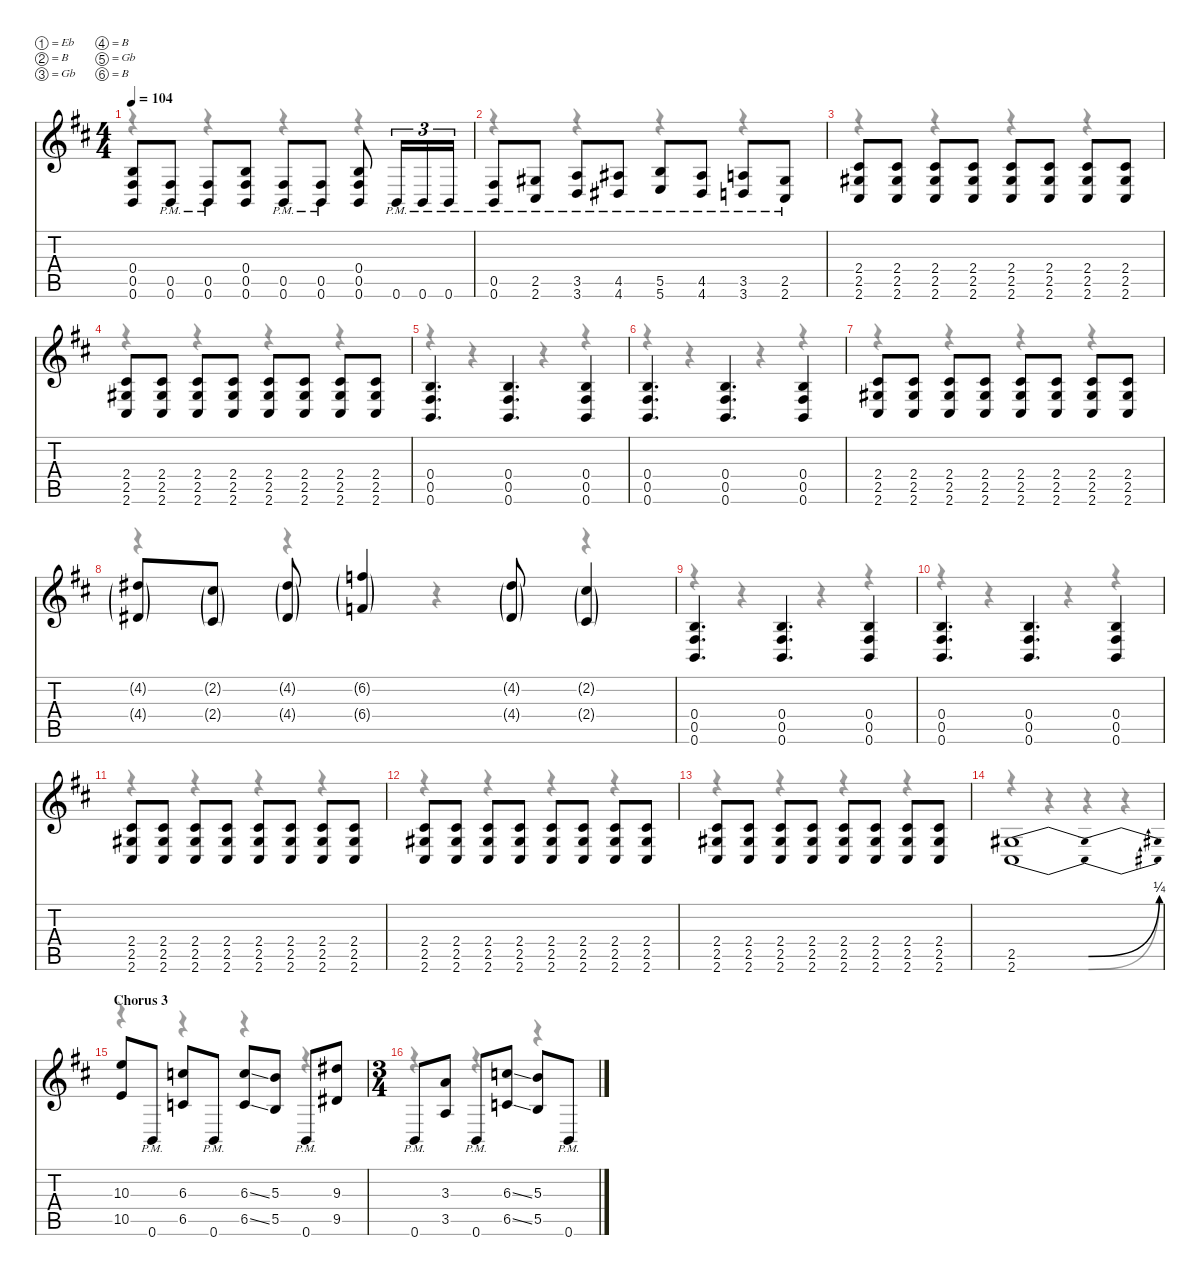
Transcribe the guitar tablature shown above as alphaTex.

\defaultSystemsLayout 4
\hideDynamics
\bracketExtendMode nobrackets
\singleTrackTrackNamePolicy hidden
\multiTrackTrackNamePolicy hidden
\firstSystemTrackNameMode fullname
\otherSystemsTrackNameOrientation horizontal
\track ("Rhythm Guitar 1" "dist.guit.") {mute instrument distortionguitar}
\staff {score tabs}
\tuning (Eb4 B3 Gb3 B2 Gb2 B1)
\voice
\ts (4 4)
\tempo 104
\clef g2
\ks bminor
(0.4{acc forcenatural} 0.5{acc #} 0.6{acc forcenatural}).8{dy f beam Up} (0.5{pm acc #} 0.6{pm acc forcenatural}).8{beam Up} (0.5{pm acc #} 0.6{pm acc forcenatural}).8{beam Up} (0.4{acc forcenatural} 0.5{acc #} 0.6{acc forcenatural}).8{beam Up} (0.5{pm acc #} 0.6{pm acc forcenatural}).8{beam Up} (0.5{pm acc #} 0.6{pm acc forcenatural}).8{beam Up} (0.4{acc forcenatural} 0.5{acc #} 0.6{acc forcenatural}).8{beam Up} 0.6{pm acc forcenatural}.16{tu (3 2) beam Up} 0.6{pm acc forcenatural}.16{tu (3 2) beam Up} 0.6{pm acc forcenatural}.16{tu (3 2) beam Up} |
(0.5{pm acc #} 0.6{pm acc forcenatural}).8{beam Up} (2.5{pm acc #} 2.6{pm acc #}).8{beam Up} (3.5{pm acc forcenatural} 3.6{pm acc forcenatural}).8{beam Up} (4.5{pm acc #} 4.6{pm acc #}).8{beam Up} (5.5{pm acc forcenatural} 5.6{pm acc forcenatural}).8{beam Up} (4.5{pm acc #} 4.6{pm acc #}).8{beam Up} (3.5{pm acc forcenatural} 3.6{pm acc forcenatural}).8{beam Up} (2.5{pm acc #} 2.6{pm acc #}).8{beam Up} |
(2.4{acc #} 2.5{acc #} 2.6{acc #}).8{beam Up} (2.4{acc #} 2.5{acc #} 2.6{acc #}).8{beam Up} (2.4{acc #} 2.5{acc #} 2.6{acc #}).8{beam Up} (2.4{acc #} 2.5{acc #} 2.6{acc #}).8{beam Up} (2.4{acc #} 2.5{acc #} 2.6{acc #}).8{beam Up} (2.4{acc #} 2.5{acc #} 2.6{acc #}).8{beam Up} (2.4{acc #} 2.5{acc #} 2.6{acc #}).8{beam Up} (2.4{acc #} 2.5{acc #} 2.6{acc #}).8{beam Up} |
(2.4{acc #} 2.5{acc #} 2.6{acc #}).8{beam Up} (2.4{acc #} 2.5{acc #} 2.6{acc #}).8{beam Up} (2.4{acc #} 2.5{acc #} 2.6{acc #}).8{beam Up} (2.4{acc #} 2.5{acc #} 2.6{acc #}).8{beam Up} (2.4{acc #} 2.5{acc #} 2.6{acc #}).8{beam Up} (2.4{acc #} 2.5{acc #} 2.6{acc #}).8{beam Up} (2.4{acc #} 2.5{acc #} 2.6{acc #}).8{beam Up} (2.4{acc #} 2.5{acc #} 2.6{acc #}).8{beam Up} |
(0.4{acc forcenatural} 0.5{acc #} 0.6{acc forcenatural}).4{d beam Up} (0.4{acc forcenatural} 0.5{acc #} 0.6{acc forcenatural}).4{d beam Up} (0.4{acc forcenatural} 0.5{acc #} 0.6{acc forcenatural}).4{beam Up} |
(0.4{acc forcenatural} 0.5{acc #} 0.6{acc forcenatural}).4{d beam Up} (0.4{acc forcenatural} 0.5{acc #} 0.6{acc forcenatural}).4{d beam Up} (0.4{acc forcenatural} 0.5{acc #} 0.6{acc forcenatural}).4{beam Up} |
(2.4{acc #} 2.5{acc #} 2.6{acc #}).8{beam Up} (2.4{acc #} 2.5{acc #} 2.6{acc #}).8{beam Up} (2.4{acc #} 2.5{acc #} 2.6{acc #}).8{beam Up} (2.4{acc #} 2.5{acc #} 2.6{acc #}).8{beam Up} (2.4{acc #} 2.5{acc #} 2.6{acc #}).8{beam Up} (2.4{acc #} 2.5{acc #} 2.6{acc #}).8{beam Up} (2.4{acc #} 2.5{acc #} 2.6{acc #}).8{beam Up} (2.4{acc #} 2.5{acc #} 2.6{acc #}).8{beam Up} |
(4.2{g acc #} 4.4{g acc #}).8{dy ff beam Up} (2.2{g acc #} 2.4{g acc #}).8{beam Up} (4.2{g acc #} 4.4{g acc #}).8{beam Up} (6.2{g acc forcenatural} 6.4{g acc forcenatural}).4{beam Up} (4.2{g acc #} 4.4{g acc #}).8{beam Up} (2.2{g acc #} 2.4{g acc #}).4{beam Up} |
(0.4{acc forcenatural} 0.5{acc #} 0.6{acc forcenatural}).4{d dy f beam Up} (0.4{acc forcenatural} 0.5{acc #} 0.6{acc forcenatural}).4{d beam Up} (0.4{acc forcenatural} 0.5{acc #} 0.6{acc forcenatural}).4{beam Up} |
(0.4{acc forcenatural} 0.5{acc #} 0.6{acc forcenatural}).4{d beam Up} (0.4{acc forcenatural} 0.5{acc #} 0.6{acc forcenatural}).4{d beam Up} (0.4{acc forcenatural} 0.5{acc #} 0.6{acc forcenatural}).4{beam Up} |
(2.4{acc #} 2.5{acc #} 2.6{acc #}).8{beam Up} (2.4{acc #} 2.5{acc #} 2.6{acc #}).8{beam Up} (2.4{acc #} 2.5{acc #} 2.6{acc #}).8{beam Up} (2.4{acc #} 2.5{acc #} 2.6{acc #}).8{beam Up} (2.4{acc #} 2.5{acc #} 2.6{acc #}).8{beam Up} (2.4{acc #} 2.5{acc #} 2.6{acc #}).8{beam Up} (2.4{acc #} 2.5{acc #} 2.6{acc #}).8{beam Up} (2.4{acc #} 2.5{acc #} 2.6{acc #}).8{beam Up} |
(2.4{acc #} 2.5{acc #} 2.6{acc #}).8{beam Up} (2.4{acc #} 2.5{acc #} 2.6{acc #}).8{beam Up} (2.4{acc #} 2.5{acc #} 2.6{acc #}).8{beam Up} (2.4{acc #} 2.5{acc #} 2.6{acc #}).8{beam Up} (2.4{acc #} 2.5{acc #} 2.6{acc #}).8{beam Up} (2.4{acc #} 2.5{acc #} 2.6{acc #}).8{beam Up} (2.4{acc #} 2.5{acc #} 2.6{acc #}).8{beam Up} (2.4{acc #} 2.5{acc #} 2.6{acc #}).8{beam Up} |
(2.4{acc #} 2.5{acc #} 2.6{acc #}).8{beam Up} (2.4{acc #} 2.5{acc #} 2.6{acc #}).8{beam Up} (2.4{acc #} 2.5{acc #} 2.6{acc #}).8{beam Up} (2.4{acc #} 2.5{acc #} 2.6{acc #}).8{beam Up} (2.4{acc #} 2.5{acc #} 2.6{acc #}).8{beam Up} (2.4{acc #} 2.5{acc #} 2.6{acc #}).8{beam Up} (2.4{acc #} 2.5{acc #} 2.6{acc #}).8{beam Up} (2.4{acc #} 2.5{acc #} 2.6{acc #}).8{beam Up} |
(2.5{be (bendrelease 0 0 25.0000008 1 25.0000008 1 15 0) acc #} 2.6{be (bendrelease 0 0 25.0000008 1 25.0000008 1 15 0) acc #}).1{beam Up} |
\section ("" "Chorus 3")
(10.3{acc forcenatural} 10.5{acc forcenatural}).8{beam Up} 0.6{pm acc forcenatural}.8{beam Up} (6.3{acc forcenatural} 6.5{acc forcenatural}).8{beam Up} 0.6{pm acc forcenatural}.8{beam Up} (6.3{ss acc forcenatural} 6.5{ss acc forcenatural}).8{beam Up} (5.3{acc forcenatural} 5.5{acc forcenatural}).8{beam Up} 0.6{pm acc forcenatural}.8{beam Up} (9.3{acc #} 9.5{acc #}).8{beam Up} |
\ts (3 4)
\beaming (8 2 2 2 2)
0.6{pm acc forcenatural}.8{beam Up} (3.3{acc forcenatural} 3.5{acc forcenatural}).8{beam Up} 0.6{pm acc forcenatural}.8{beam Up} (6.3{ss acc forcenatural} 6.5{ss acc forcenatural}).8{beam Up} (5.3{acc forcenatural} 5.5{acc forcenatural}).8{beam Up} 0.6{pm acc forcenatural}.8{beam Up}
\voice
\clef g2
\ottava regular
\simile none
\ks bminor
r.4{dy mf beam Down} r.4{beam Down} r.4{beam Down} r.4{beam Down} |
r.4{beam Down} r.4{beam Down} r.4{beam Down} r.4{beam Down} |
r.4{beam Down} r.4{beam Down} r.4{beam Down} r.4{beam Down} |
r.4{beam Down} r.4{beam Down} r.4{beam Down} r.4{beam Down} |
r.4{beam Down} r.4{beam Down} r.4{beam Down} r.4{beam Down} |
r.4{beam Down} r.4{beam Down} r.4{beam Down} r.4{beam Down} |
r.4{beam Down} r.4{beam Down} r.4{beam Down} r.4{beam Down} |
r.4{beam Down} r.4{beam Down} r.4{beam Down} r.4{beam Down} |
r.4{beam Down} r.4{beam Down} r.4{beam Down} r.4{beam Down} |
r.4{beam Down} r.4{beam Down} r.4{beam Down} r.4{beam Down} |
r.4{beam Down} r.4{beam Down} r.4{beam Down} r.4{beam Down} |
r.4{beam Down} r.4{beam Down} r.4{beam Down} r.4{beam Down} |
r.4{beam Down} r.4{beam Down} r.4{beam Down} r.4{beam Down} |
r.4{beam Down} r.4{beam Down} r.4{beam Down} r.4{beam Down} |
r.4{beam Down} r.4{beam Down} r.4{beam Down} r.4{beam Down} |
r.4{beam Down} r.4{beam Down} r.4{beam Down}
